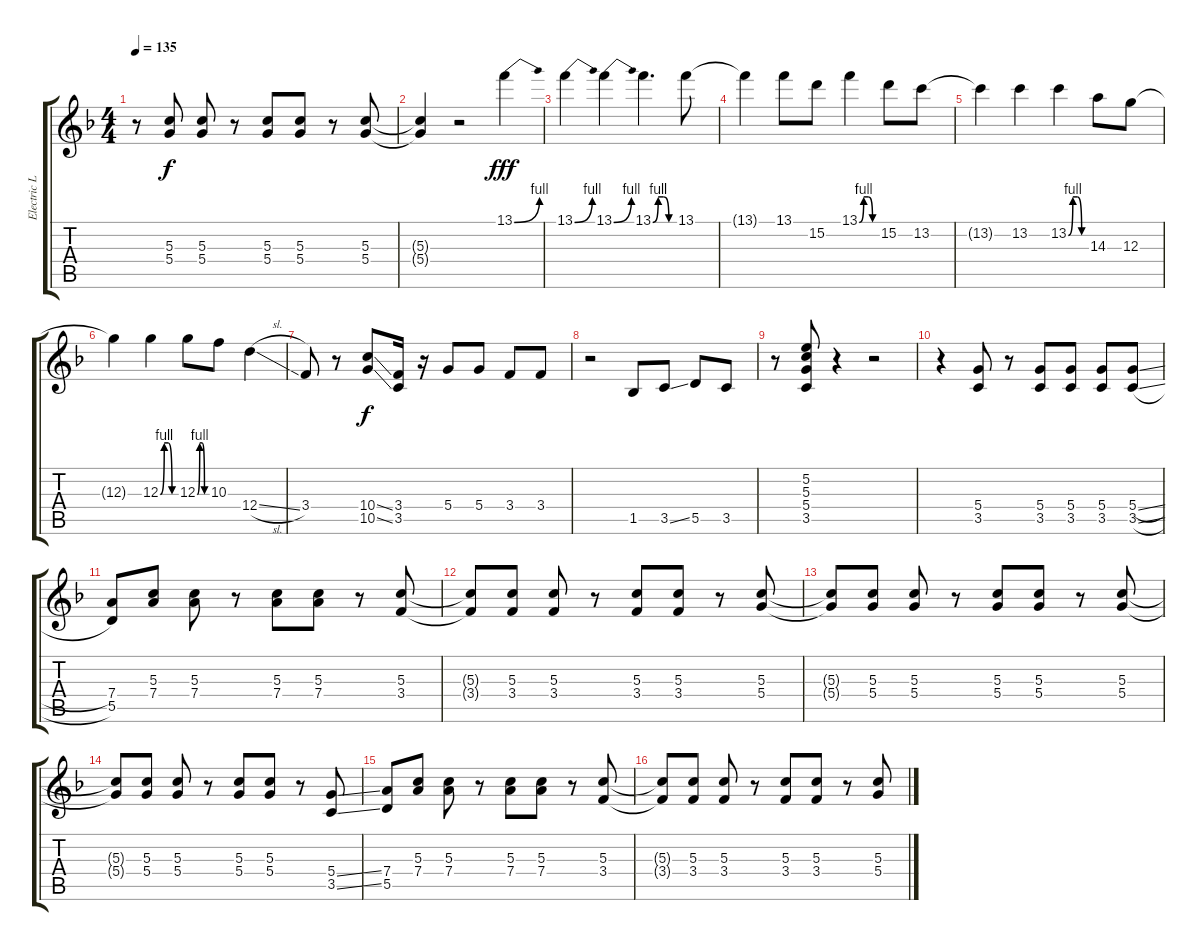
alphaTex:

\track ("Electric Lead" "Electric L") {instrument overdrivenguitar}
\staff {score tabs}
\tuning (E4 B3 G3 D3 A2 E2) {hide}
\ts (4 4)
\tempo 135
\clef g2
\ks f
r.8{dy f} (5.3 5.4).8 (5.3 5.4).8 r.8 (5.3 5.4).8 (5.3 5.4).8 r.8 (5.3 5.4).8 |
(5.3{t} 5.4{t}).4 r.2 13.1{be (bend 0 0 60 4)}.4{dy fff} |
13.1{be (bend 0 0 60 4)}.4 13.1{be (bend 0 0 60 4)}.4 13.1{be (custom 0 0 15 4 30 4 45 0 60 0)}.4{d} 13.1.8 |
13.1{t}.4 13.1.8 15.2.8 13.1{be (custom 0 0 15 4 30 4 45 0 60 0)}.4 15.2.8 13.2.8 |
13.2{t}.4 13.2.4 13.2{be (custom 0 0 15 4 30 4 45 0 60 0)}.4 14.3.8 12.3.8 |
12.3{t}.4 12.3{be (custom 0 0 15 4 30 4 45 0 60 0)}.4 12.3{be (custom 0 0 15 4 30 4 45 0 60 0)}.8 10.3.8 12.4{sl}.4 |
3.4.8 r.8 (10.4{ss} 10.5{ss}).8{dy f} (3.4 3.5).16 r.16 5.4.8 5.4.8 3.4.8 3.4.8 |
r.2 1.5.8 3.5{ss}.8 5.5.8 3.5.8 |
r.8 (5.2 5.3 5.4 3.5).8 r.4 r.2 |
r.4 (5.4 3.5).8 r.8 (5.4 3.5).8 (5.4 3.5).8 (5.4 3.5).8 (5.4{sl} 3.5{sl}).8 |
(7.4 5.5).8 (5.3 7.4).8 (5.3 7.4).8 r.8 (5.3 7.4).8 (5.3 7.4).8 r.8 (5.3 3.4).8 |
(5.3{t} 3.4{t}).8 (5.3 3.4).8 (5.3 3.4).8 r.8 (5.3 3.4).8 (5.3 3.4).8 r.8 (5.3 5.4).8 |
(5.3{t} 5.4{t}).8 (5.3 5.4).8 (5.3 5.4).8 r.8 (5.3 5.4).8 (5.3 5.4).8 r.8 (5.3 5.4).8 |
(5.3{t} 5.4{t}).8 (5.3 5.4).8 (5.3 5.4).8 r.8 (5.3 5.4).8 (5.3 5.4).8 r.8 (5.4{ss} 3.5{ss}).8 |
(7.4 5.5).8 (5.3 7.4).8 (5.3 7.4).8 r.8 (5.3 7.4).8 (5.3 7.4).8 r.8 (5.3 3.4).8 |
(5.3{t} 3.4{t}).8 (5.3 3.4).8 (5.3 3.4).8 r.8 (5.3 3.4).8 (5.3 3.4).8 r.8 (5.3 5.4).8
